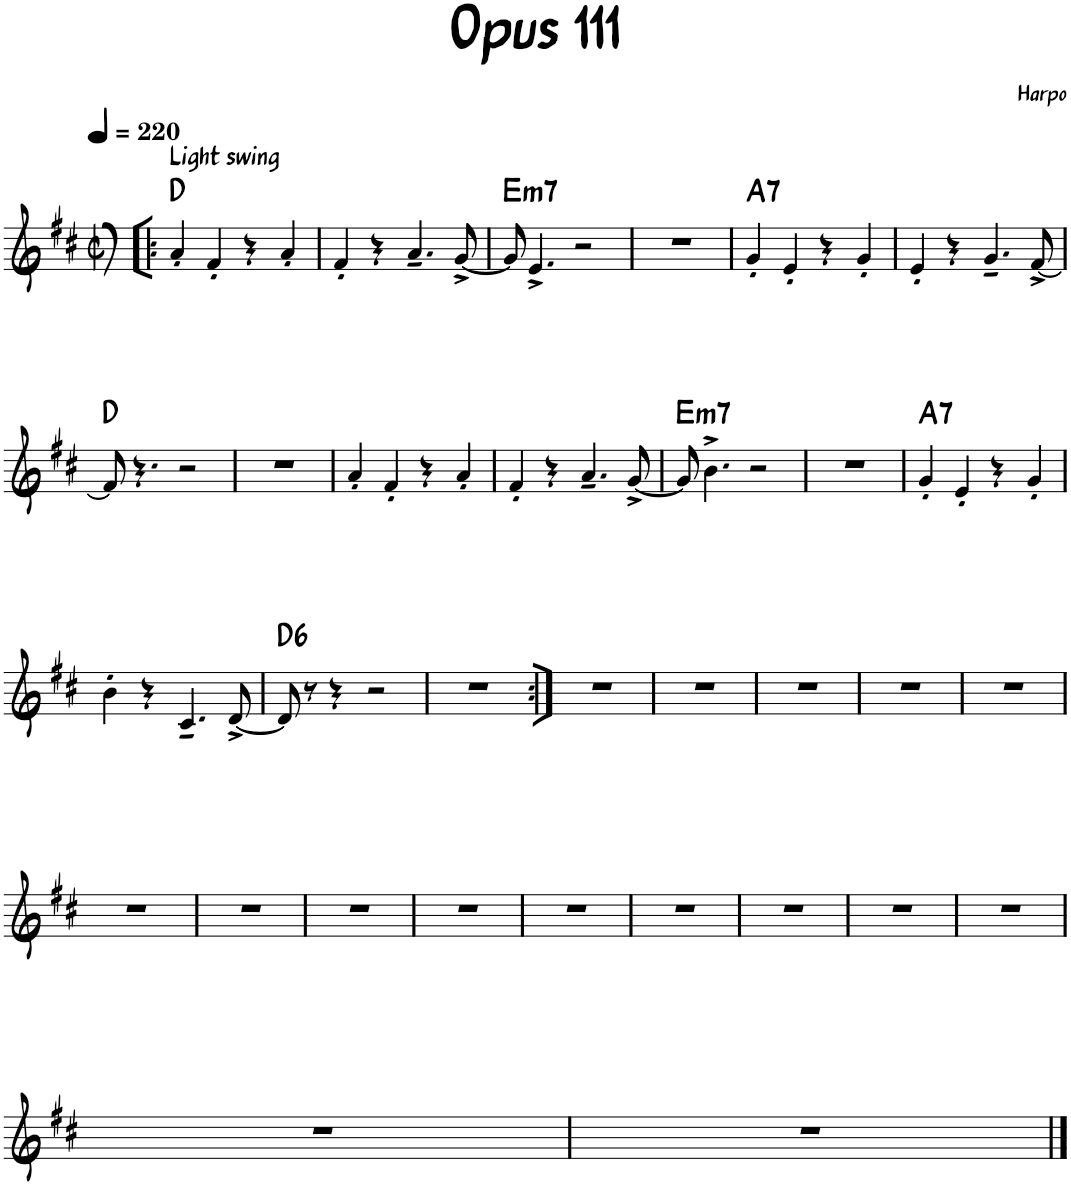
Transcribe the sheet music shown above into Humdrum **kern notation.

**kern	**harte
*part1	*part1
*staff1	*
*I"Piano	*
*I'Pno.	*
*clefG2	*
*k[f#c#]	*
*M2/2	*
*met(c|)	*
*MM220	*
=1!|:	=1!|:
!LO:TX:a:B:t=Light swing	!
4a'/	D:maj
4f#'/	.
4r	.
4a'/	.
=2	=2
4f#'/	.
4r	.
4.a~/	.
[8g^/	.
=3	=3
!	!LO:H:kt=m7
8g/]	E:min7
4.e^/	.
2r	.
=4	=4
1r	.
=5	=5
!	!LO:H:kt=7
4g'/	A:7
4e'/	.
4r	.
4g'/	.
=6	=6
4e'/	.
4r	.
4.g~/	.
[8f#^/	.
!!LO:LB:g=z
=7	=7
8f#/]	D:maj
4.r	.
2r	.
=8	=8
1r	.
=9	=9
4a'/	.
4f#'/	.
4r	.
4a'/	.
=10	=10
4f#'/	.
4r	.
4.a~/	.
[8g^/	.
=11	=11
!	!LO:H:kt=m7
8g/]	E:min7
4.b^\	.
2r	.
=12	=12
1r	.
=13	=13
!	!LO:H:kt=7
4g'/	A:7
4e'/	.
4r	.
4g'/	.
!!LO:LB:g=z
=14	=14
4b'\	.
4r	.
4.c#~/	.
[8d^/	.
=15	=15
!	!LO:H:kt=6
8d/]	D:maj6
8r	.
4r	.
2r	.
=16	=16
1r	.
=17:|!	=17:|!
1r	.
=18	=18
1r	.
=19	=19
1r	.
=20	=20
1r	.
=21	=21
1r	.
!!LO:LB:g=z
=22	=22
1r	.
=23	=23
1r	.
=24	=24
1r	.
=25	=25
1r	.
=26	=26
1r	.
=27	=27
1r	.
=28	=28
1r	.
=29	=29
1r	.
=30	=30
1r	.
!!LO:LB:g=z
=31	=31
1r	.
=32	=32
1r	.
==	==
*-	*-
